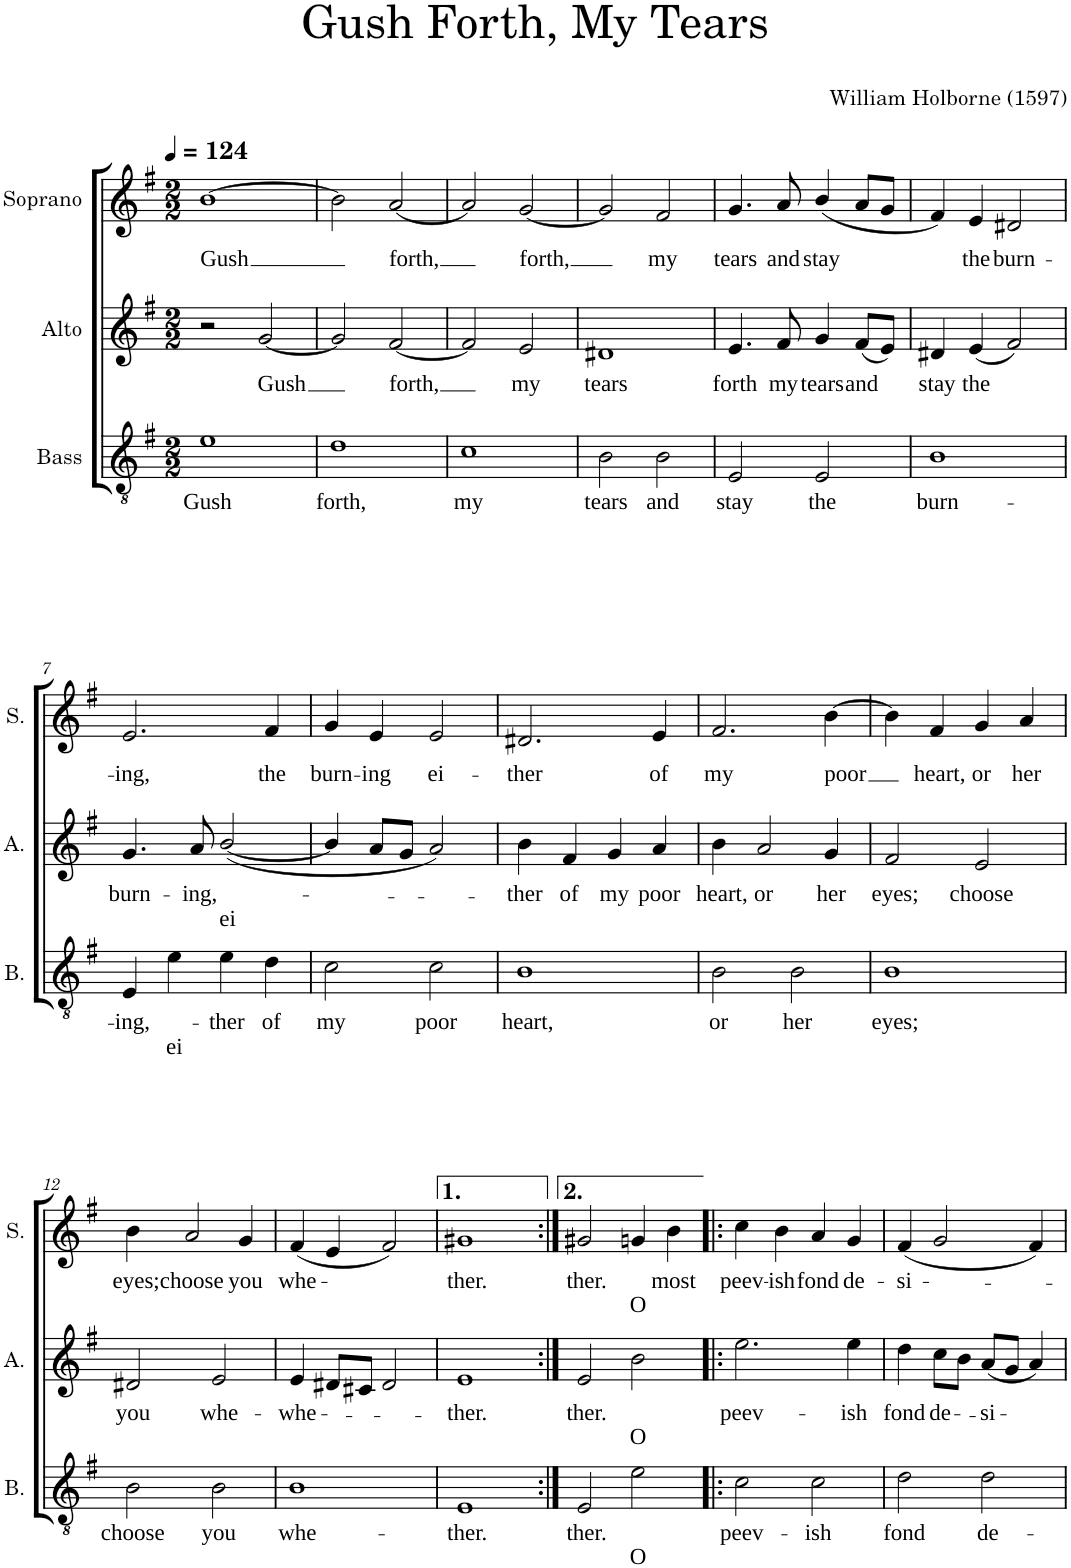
**kern	**text	**kern	**text	**kern	**text
*part3	*part3	*part2	*part2	*part1	*part1
*staff3	*staff3	*staff2	*staff2	*staff1	*staff1
*I"Bass	*	*I"Alto	*	*I"Soprano	*
*I'B.	*	*I'A.	*	*I'S.	*
*clefGv2	*	*clefG2	*	*clefG2	*
*k[f#]	*	*k[f#]	*	*k[f#]	*
*M2/2	*	*M2/2	*	*M2/2	*
*MM124	*	*MM124	*	*MM124	*
=1	=1	=1	=1	=1	=1
!	!LO:LY:b	!	!	!	!LO:LY:b
1e	Gush	2r	.	[>1b	Gush
!	!	!	!LO:LY:b	!	!
.	.	[<2g/	Gush	.	.
=2	=2	=2	=2	=2	=2
!	!LO:LY:b	!	!	!	!
1d	forth,	2g/]	.	2b\]	.
!	!	!	!LO:LY:b	!	!LO:LY:b
.	.	[<2f#/	forth,	[<2a/	forth,
=3	=3	=3	=3	=3	=3
!	!LO:LY:b	!	!	!	!
1c	my	2f#/]	.	2a/]	.
!	!	!	!LO:LY:b	!	!LO:LY:b
.	.	2e/	my	[<2g/	forth,
=4	=4	=4	=4	=4	=4
!	!LO:LY:b	!	!LO:LY:b	!	!
2B\	tears	1d#X	tears	2g/]	.
!	!LO:LY:b	!	!	!	!LO:LY:b
2B\	and	.	.	2f#/	my
=5	=5	=5	=5	=5	=5
!	!LO:LY:b	!	!LO:LY:b	!	!LO:LY:b
2E/	stay	4.e/	forth	4.g/	tears
!	!	!	!LO:LY:b	!	!LO:LY:b
.	.	8f#/	my	8a/	and
!	!LO:LY:b	!	!LO:LY:b	!	!LO:LY:b
2E/	the	4g/	tears	(<4b/	stay
!	!	!	!LO:LY:b	!	!
.	.	(<8f#/L	and	8a/L	.
.	.	8e/J)	.	8g/J	.
=6	=6	=6	=6	=6	=6
!	!LO:LY:b	!	!LO:LY:b	!	!
1B	burn-	4d#X/	stay	4f#/)	.
!	!	!	!LO:LY:b	!	!LO:LY:b
.	.	(<4e/	the	4e/	the
!	!	!	!	!	!LO:LY:b
.	.	2f#/)	.	2d#X/	burn-
!!LO:LB:g=z
=7	=7	=7	=7	=7	=7
!	!LO:LY:b	!	!LO:LY:b	!	!LO:LY:b
4E/	-ing,	4.g/	burn-	2.e/	-ing,
!	!LO:LY:b	!	!	!	!
4e\	ei	.	.	.	.
!	!	!	!LO:LY:b	!	!
.	.	8a/	-ing,	.	.
!	!LO:LY:b	!	!LO:LY:b	!	!
4e\	-ther	(<[<2b/	ei	.	.
!	!LO:LY:b	!	!	!	!LO:LY:b
4d\	of	.	.	4f#/	the
=8	=8	=8	=8	=8	=8
!	!LO:LY:b	!	!	!	!LO:LY:b
2c\	my	4b/]	.	4g/	burn-
!	!	!	!	!	!LO:LY:b
.	.	8a/L	.	4e/	-ing
.	.	8g/J	.	.	.
!	!LO:LY:b	!	!	!	!LO:LY:b
2c\	poor	2a/)	.	2e/	ei-
=9	=9	=9	=9	=9	=9
!	!LO:LY:b	!	!LO:LY:b	!	!LO:LY:b
1B	heart,	4b\	-ther	2.d#X/	-ther
!	!	!	!LO:LY:b	!	!
.	.	4f#/	of	.	.
!	!	!	!LO:LY:b	!	!
.	.	4g/	my	.	.
!	!	!	!LO:LY:b	!	!LO:LY:b
.	.	4a/	poor	4e/	of
=10	=10	=10	=10	=10	=10
!	!LO:LY:b	!	!LO:LY:b	!	!LO:LY:b
2B\	or	4b\	heart,	2.f#/	my
!	!	!	!LO:LY:b	!	!
.	.	2a/	or	.	.
!	!LO:LY:b	!	!	!	!
2B\	her	.	.	.	.
!	!	!	!LO:LY:b	!	!LO:LY:b
.	.	4g/	her	[>4b\	poor
=11	=11	=11	=11	=11	=11
!	!LO:LY:b	!	!LO:LY:b	!	!
1B	eyes;	2f#/	eyes;	4b\]	.
!	!	!	!	!	!LO:LY:b
.	.	.	.	4f#/	heart,
!	!	!	!LO:LY:b	!	!LO:LY:b
.	.	2e/	choose	4g/	or
!	!	!	!	!	!LO:LY:b
.	.	.	.	4a/	her
!!LO:LB:g=z
=12	=12	=12	=12	=12	=12
!	!LO:LY:b	!	!LO:LY:b	!	!LO:LY:b
2B\	choose	2d#X/	you	4b\	eyes;
!	!	!	!	!	!LO:LY:b
.	.	.	.	2a/	choose
!	!LO:LY:b	!	!LO:LY:b	!	!
2B\	you	2e/	whe-	.	.
!	!	!	!	!	!LO:LY:b
.	.	.	.	4g/	you
=13	=13	=13	=13	=13	=13
!	!LO:LY:b	!	!LO:LY:b	!	!LO:LY:b
1B	whe-	4e/	whe-	(<4f#/	whe-
.	.	8d#X/L	.	4e/	.
.	.	8c#X/J	.	.	.
.	.	2d#/	.	2f#/)	.
=14	=14	=14	=14	=14	=14
!	!LO:LY:b	!	!LO:LY:b	!	!LO:LY:b
1E	-ther.	1e	-ther.	1g#X	ther.
=15:|!	=15:|!	=15:|!	=15:|!	=15:|!	=15:|!
!	!LO:LY:b	!	!LO:LY:b	!	!LO:LY:b
2E/	ther.	2e/	ther.	2g#X/	ther.
!	!LO:LY:b	!	!LO:LY:b	!	!LO:LY:b
2e\	O	2b\	O	4gn/	O
!	!	!	!	!	!LO:LY:b
.	.	.	.	4b\	most
=16!|:	=16!|:	=16!|:	=16!|:	=16!|:	=16!|:
!	!LO:LY:b	!	!LO:LY:b	!	!LO:LY:b
2c\	peev-	2.ee\	peev-	4cc\	peev-
!	!	!	!	!	!LO:LY:b
.	.	.	.	4b\	-ish
!	!LO:LY:b	!	!	!	!LO:LY:b
2c\	-ish	.	.	4a/	fond
!	!	!	!LO:LY:b	!	!LO:LY:b
.	.	4ee\	-ish	4g/	de-
=17	=17	=17	=17	=17	=17
!	!LO:LY:b	!	!LO:LY:b	!	!LO:LY:b
2d\	fond	4dd\	fond	(<4f#/	-si-
!	!	!	!LO:LY:b	!	!
.	.	8cc\L	de-	2g/	.
.	.	8b\J	.	.	.
!	!LO:LY:b	!	!LO:LY:b	!	!
2d\	de-	(<8a/L	-si-	.	.
.	.	8g/J	.	.	.
.	.	4a/)	.	4f#/)	.
=	=	=	=	=	=
*-	*-	*-	*-	*-	*-
